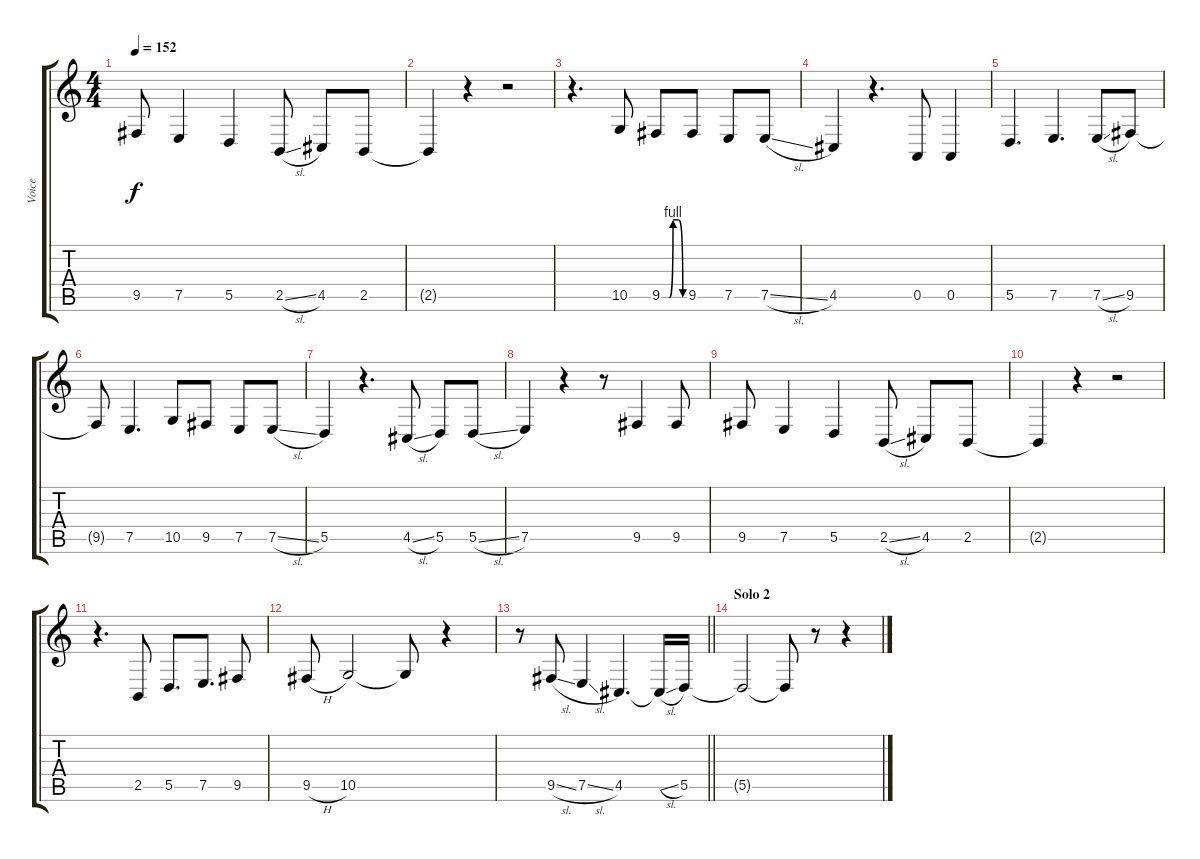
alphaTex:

\track ("Voice" "Voice") {instrument lead6voice}
\staff {score tabs}
\tuning (E4 B3 G3 D3 A2 E2) {hide}
\ts (4 4)
\tempo 152
\clef g2
\ks c
9.5.8{dy f} 7.5.4 5.5.4 2.5{sl}.8 4.5.8 2.5.8 |
2.5{t}.4 r.4 r.2 |
r.4{d} 10.5.8 9.5{be (custom 0 0 20 0 30 4 44 4 56 0 60 0)}.8 9.5.8 7.5.8 7.5{sl}.8 |
4.5.4 r.4{d} 0.5.8 0.5.4 |
5.5.4{d} 7.5.4{d} 7.5{sl}.8 9.5.8 |
9.5{t}.8 7.5.4{d} 10.5.8 9.5.8 7.5.8 7.5{sl}.8 |
5.5.4 r.4{d} 4.5{sl}.8 5.5.8 5.5{sl}.8 |
7.5.4 r.4 r.8 9.5.4 9.5.8 |
9.5.8 7.5.4 5.5.4 2.5{sl}.8 4.5.8 2.5.8 |
2.5{t}.4 r.4 r.2 |
r.4{d} 2.5.8 5.5.8{d} 7.5.8{d} 9.5.8 |
9.5{h}.8 10.5.2 10.5{t}.8 r.4 |
\barLineRight lightlight
r.8 9.5{sl}.8 7.5{sl}.4 4.5.4{d} 4.5{sl t}.16 5.5.16 |
\section ("" "Solo 2")
5.5{t}.2 5.5{t}.8 r.8 r.4
